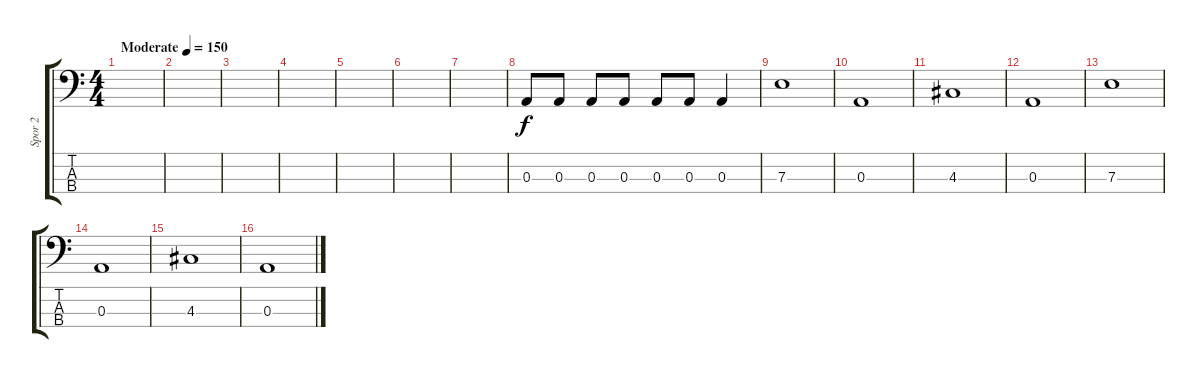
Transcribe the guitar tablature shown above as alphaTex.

\track ("Spor 2" "Spor 2") {instrument electricbassfinger}
\staff {score tabs}
\tuning (G2 D2 A1 E1) {hide}
\ts (4 4)
\tempo (150 "Moderate")
\clef f4
\ks c
|
|
|
|
|
|
|
0.3.8 0.3.8 0.3.8 0.3.8 0.3.8 0.3.8 0.3.4 |
7.3.1 |
0.3.1 |
4.3.1 |
0.3.1 |
7.3.1 |
0.3.1 |
4.3.1 |
0.3.1
